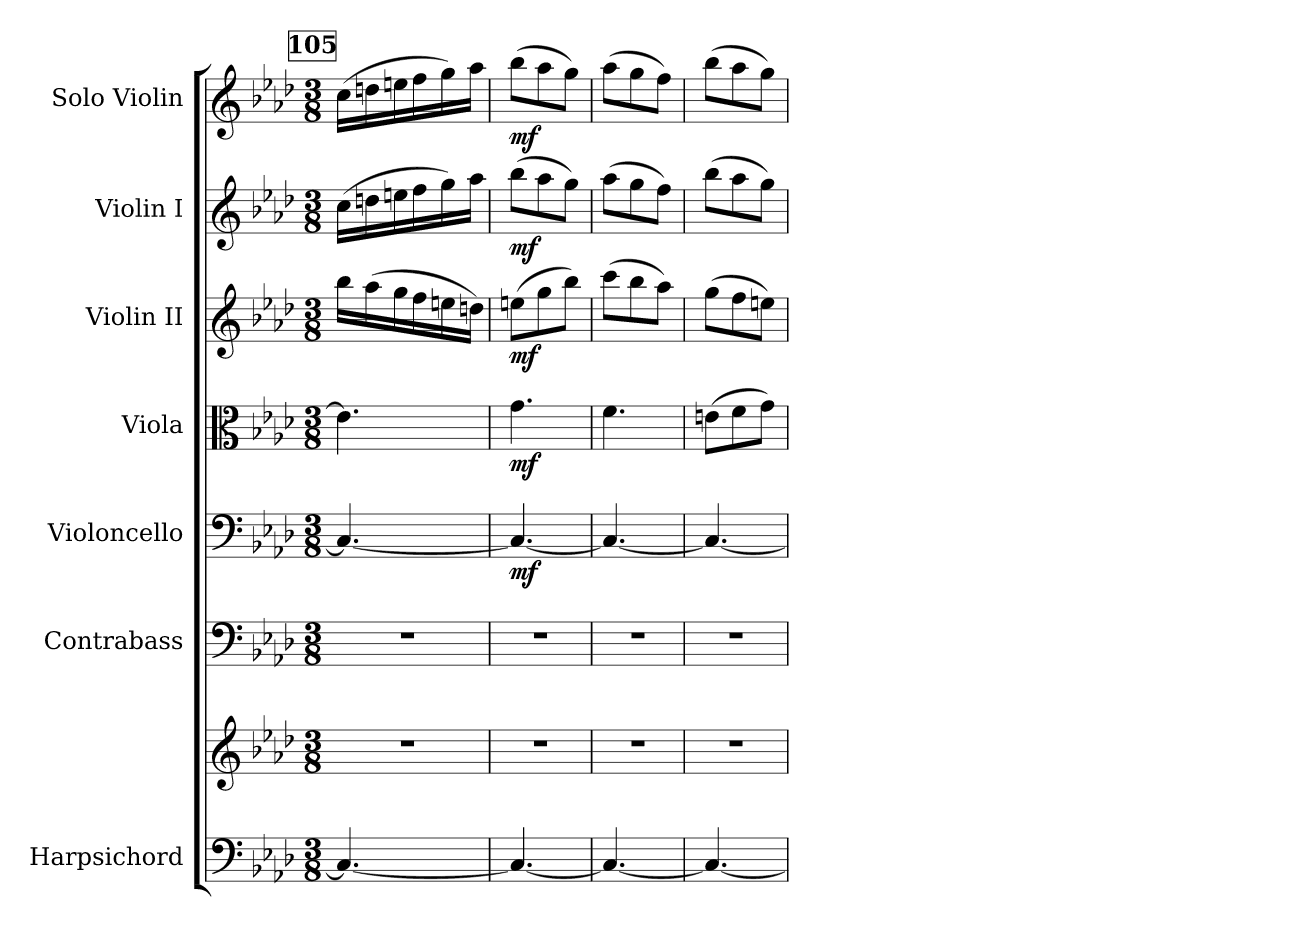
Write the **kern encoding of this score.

**kern	**kern	**kern	**kern	**dynam	**kern	**dynam	**kern	**dynam	**kern	**dynam	**kern	**dynam
*part7	*part7	*part6	*part5	*part5	*part4	*part4	*part3	*part3	*part2	*part2	*part1	*part1
*staff8	*staff7	*staff6	*staff5	*staff5	*staff4	*staff4	*staff3	*staff3	*staff2	*staff2	*staff1	*staff1
*I"Harpsichord	*	*I"Contrabass	*I"Violoncello	*	*I"Viola	*	*I"Violin II	*	*I"Violin I	*	*I"Solo Violin	*
*I'Hch.	*	*I'Cb.	*I'Vc.	*	*I'Vla.	*	*I'Vln. II	*	*I'Vln. I	*	*I'Vln.	*
*clefF4	*clefG2	*clefF4	*clefF4	*	*clefC3	*	*clefG2	*	*clefG2	*	*clefG2	*
*	*	*ITrd7c12	*	*	*	*	*	*	*	*	*	*
*k[b-e-a-d-]	*k[b-e-a-d-]	*k[b-e-a-d-]	*k[b-e-a-d-]	*	*k[b-e-a-d-]	*	*k[b-e-a-d-]	*	*k[b-e-a-d-]	*	*k[b-e-a-d-]	*
*M3/8	*M3/8	*M3/8	*M3/8	*	*M3/8	*	*M3/8	*	*M3/8	*	*M3/8	*
!!LO:REH:place=s1:a:B:fs=14:t=105
=105	=105	=105	=105	=105	=105	=105	=105	=105	=105	=105	=105	=105
4.C/_	4.r	4.r	4.C/_	.	4.e\]	.	16bb-\LL	.	(>16cc\LL	.	(>16cc\LL	.
.	.	.	.	.	.	.	(>16aa-\	.	16ddn\	.	16ddn\	.
.	.	.	.	.	.	.	16gg\	.	16een\	.	16een\	.
.	.	.	.	.	.	.	16ff\	.	16ff\	.	16ff\	.
.	.	.	.	.	.	.	16een\	.	16gg\)	.	16gg\)	.
.	.	.	.	.	.	.	16ddn\JJ)	.	16aa-\JJ	.	16aa-\JJ	.
=106	=106	=106	=106	=106	=106	=106	=106	=106	=106	=106	=106	=106
!	!	!	!	!LO:DY:b	!	!LO:DY:b	!	!LO:DY:b	!	!LO:DY:b	!	!LO:DY:b
4.C/_	4.r	4.r	4.C/_	mf	4.g\	mf	(>8een\L	mf	(>8bb-\L	mf	(>8bb-\L	mf
.	.	.	.	.	.	.	8gg\	.	8aa-\	.	8aa-\	.
.	.	.	.	.	.	.	8bb-\J)	.	8gg\J)	.	8gg\J)	.
=107	=107	=107	=107	=107	=107	=107	=107	=107	=107	=107	=107	=107
4.C/_	4.r	4.r	4.C/_	.	4.f\	.	(>8ccc\L	.	(>8aa-\L	.	(>8aa-\L	.
.	.	.	.	.	.	.	8bb-\	.	8gg\	.	8gg\	.
.	.	.	.	.	.	.	8aa-\J)	.	8ff\J)	.	8ff\J)	.
!!LO:PB:g=z
=108	=108	=108	=108	=108	=108	=108	=108	=108	=108	=108	=108	=108
4.C/_	4.r	4.r	4.C/_	.	(>8en\L	.	(>8gg\L	.	(>8bb-\L	.	(>8bb-\L	.
.	.	.	.	.	8f\	.	8ff\	.	8aa-\	.	8aa-\	.
.	.	.	.	.	8g\J)	.	8een\J)	.	8gg\J)	.	8gg\J)	.
=	=	=	=	=	=	=	=	=	=	=	=	=
*-	*-	*-	*-	*-	*-	*-	*-	*-	*-	*-	*-	*-
